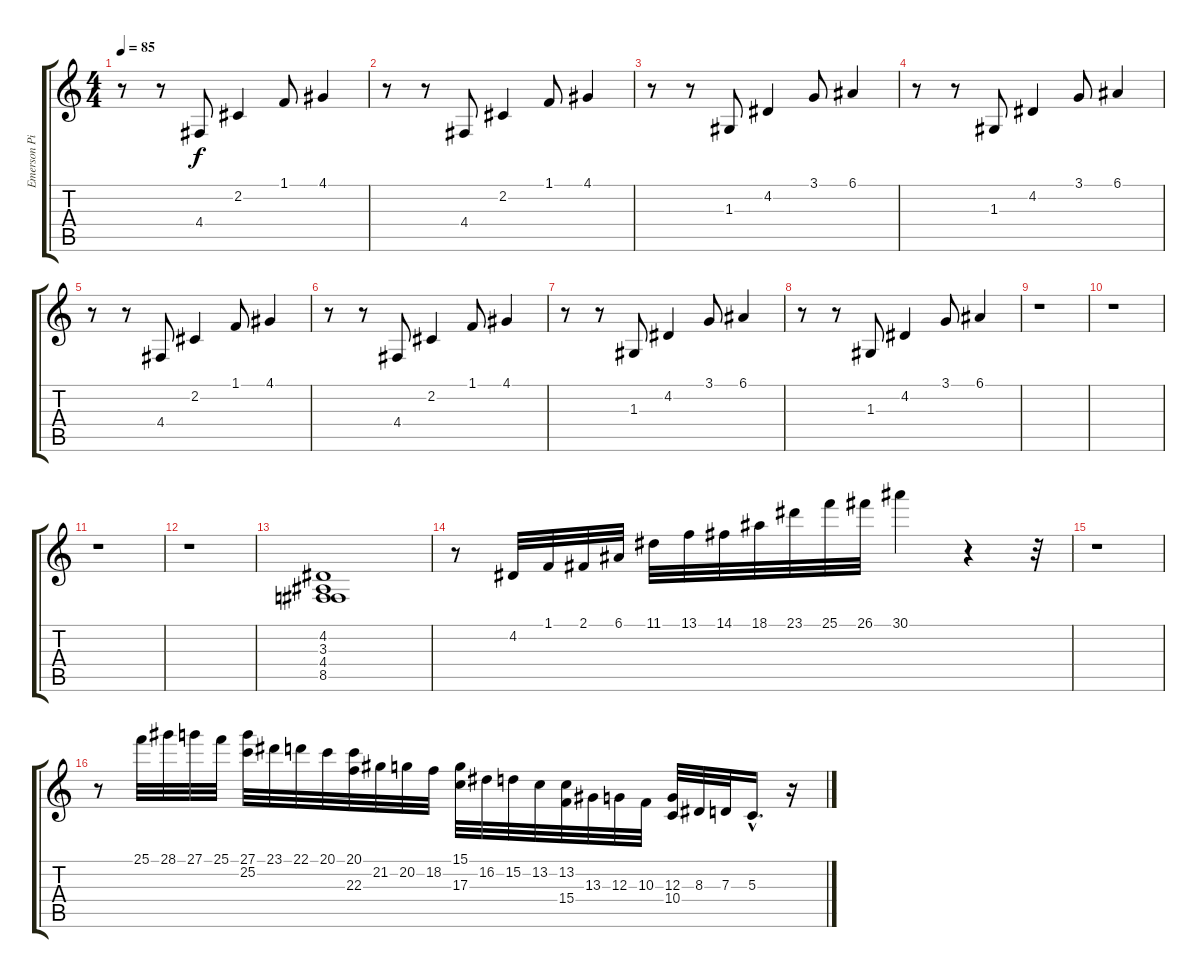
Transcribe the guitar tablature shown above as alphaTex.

\track ("Emerson Piano RH" "Emerson Pi") {instrument acousticgrandpiano}
\staff {score tabs}
\tuning (E4 B3 G3 D3 A2 E2) {hide}
\ts (4 4)
\tempo 85
\clef g2
\ks c
r.8{dy f instrument acousticgrandpiano} r.8 4.4.8 2.2.4 1.1.8 4.1.4 |
r.8 r.8 4.4.8 2.2.4 1.1.8 4.1.4 |
r.8 r.8 1.3.8 4.2.4 3.1.8 6.1.4 |
r.8 r.8 1.3.8 4.2.4 3.1.8 6.1.4 |
r.8 r.8 4.4.8 2.2.4 1.1.8 4.1.4 |
r.8 r.8 4.4.8 2.2.4 1.1.8 4.1.4 |
r.8 r.8 1.3.8 4.2.4 3.1.8 6.1.4 |
r.8 r.8 1.3.8 4.2.4 3.1.8 6.1.4 |
r.1 |
r.1 |
r.1 |
r.1 |
(4.2 3.3 4.4 8.5).1 |
r.8 4.2.32 1.1.32 2.1.32 6.1.32 11.1.32 13.1.32 14.1.32 18.1.32 23.1.32 25.1.32 26.1.32 30.1.4 r.4 r.32 |
r.1 |
r.8 25.1.32 28.1.32 27.1.32 25.1.32 (27.1 25.2).32 23.1.32 22.1.32 20.1.32 (20.1 22.3).32 21.2.32 20.2.32 18.2.32 (15.1 17.3).32 16.2.32 15.2.32 13.2.32 (13.2 15.4).32 13.3.32 12.3.32 10.3.32 (12.3 10.4).32 8.3.32 7.3.32 5.3{hac}.16{d} r.16
